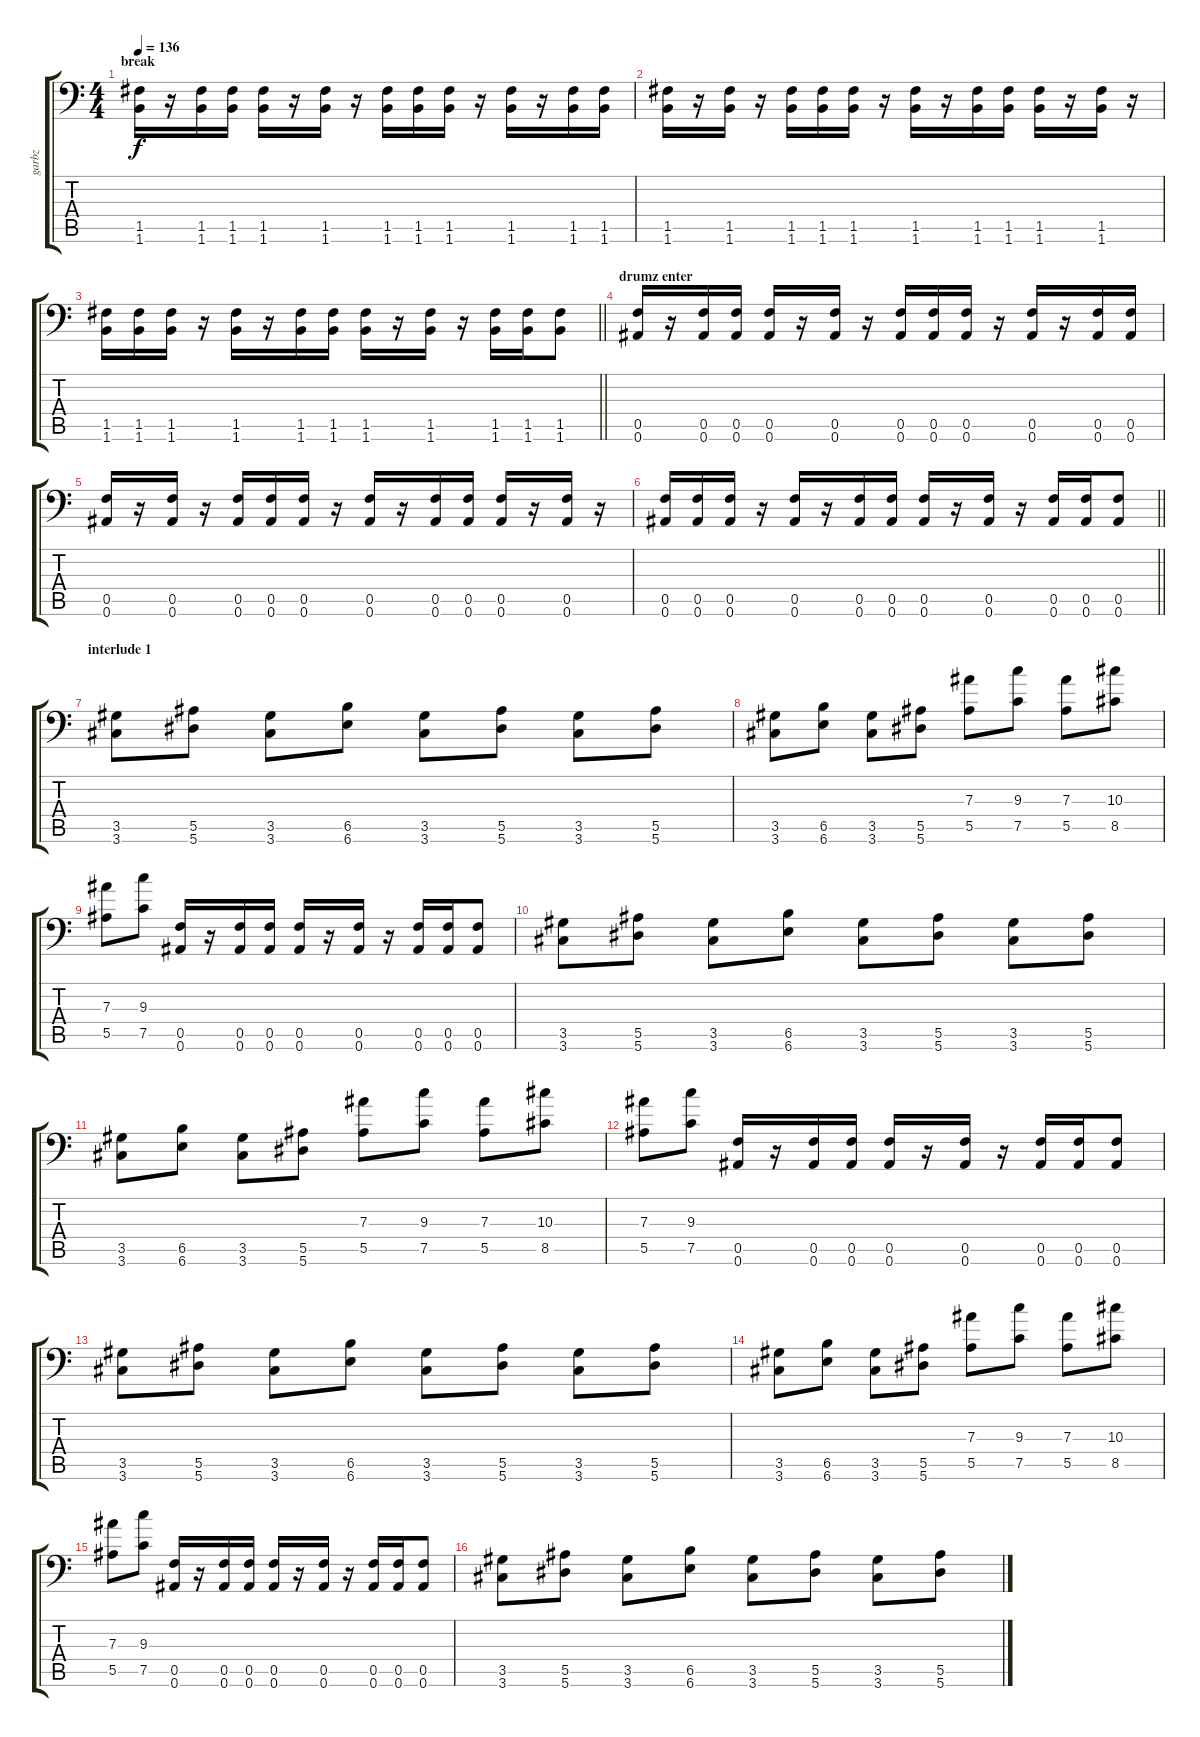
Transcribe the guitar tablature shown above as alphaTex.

\track ("garbz" "garbz") {instrument distortionguitar}
\staff {score tabs}
\tuning (C4 G3 Eb3 Bb2 F2 Bb1) {hide}
\ts (4 4)
\section ("" "break")
\tempo 136
\clef f4
\ks c
(1.5 1.6).16{dy f} r.16 (1.5 1.6).16 (1.5 1.6).16 (1.5 1.6).16 r.16 (1.5 1.6).16 r.16 (1.5 1.6).16 (1.5 1.6).16 (1.5 1.6).16 r.16 (1.5 1.6).16 r.16 (1.5 1.6).16 (1.5 1.6).16 |
(1.5 1.6).16 r.16 (1.5 1.6).16 r.16 (1.5 1.6).16 (1.5 1.6).16 (1.5 1.6).16 r.16 (1.5 1.6).16 r.16 (1.5 1.6).16 (1.5 1.6).16 (1.5 1.6).16 r.16 (1.5 1.6).16 r.16 |
\barLineRight lightlight
(1.5 1.6).16 (1.5 1.6).16 (1.5 1.6).16 r.16 (1.5 1.6).16 r.16 (1.5 1.6).16 (1.5 1.6).16 (1.5 1.6).16 r.16 (1.5 1.6).16 r.16 (1.5 1.6).16 (1.5 1.6).16 (1.5 1.6).8 |
\section ("" "drumz enter")
(0.5 0.6).16 r.16 (0.5 0.6).16 (0.5 0.6).16 (0.5 0.6).16 r.16 (0.5 0.6).16 r.16 (0.5 0.6).16 (0.5 0.6).16 (0.5 0.6).16 r.16 (0.5 0.6).16 r.16 (0.5 0.6).16 (0.5 0.6).16 |
(0.5 0.6).16 r.16 (0.5 0.6).16 r.16 (0.5 0.6).16 (0.5 0.6).16 (0.5 0.6).16 r.16 (0.5 0.6).16 r.16 (0.5 0.6).16 (0.5 0.6).16 (0.5 0.6).16 r.16 (0.5 0.6).16 r.16 |
\barLineRight lightlight
(0.5 0.6).16 (0.5 0.6).16 (0.5 0.6).16 r.16 (0.5 0.6).16 r.16 (0.5 0.6).16 (0.5 0.6).16 (0.5 0.6).16 r.16 (0.5 0.6).16 r.16 (0.5 0.6).16 (0.5 0.6).16 (0.5 0.6).8 |
\section ("" "interlude 1")
(3.5 3.6).8 (5.5 5.6).8 (3.5 3.6).8 (6.5 6.6).8 (3.5 3.6).8 (5.5 5.6).8 (3.5 3.6).8 (5.5 5.6).8 |
(3.5 3.6).8 (6.5 6.6).8 (3.5 3.6).8 (5.5 5.6).8 (7.3 5.5).8 (9.3 7.5).8 (7.3 5.5).8 (10.3 8.5).8 |
(7.3 5.5).8 (9.3 7.5).8 (0.5 0.6).16 r.16 (0.5 0.6).16 (0.5 0.6).16 (0.5 0.6).16 r.16 (0.5 0.6).16 r.16 (0.5 0.6).16 (0.5 0.6).16 (0.5 0.6).8 |
(3.5 3.6).8 (5.5 5.6).8 (3.5 3.6).8 (6.5 6.6).8 (3.5 3.6).8 (5.5 5.6).8 (3.5 3.6).8 (5.5 5.6).8 |
(3.5 3.6).8 (6.5 6.6).8 (3.5 3.6).8 (5.5 5.6).8 (7.3 5.5).8 (9.3 7.5).8 (7.3 5.5).8 (10.3 8.5).8 |
(7.3 5.5).8 (9.3 7.5).8 (0.5 0.6).16 r.16 (0.5 0.6).16 (0.5 0.6).16 (0.5 0.6).16 r.16 (0.5 0.6).16 r.16 (0.5 0.6).16 (0.5 0.6).16 (0.5 0.6).8 |
(3.5 3.6).8 (5.5 5.6).8 (3.5 3.6).8 (6.5 6.6).8 (3.5 3.6).8 (5.5 5.6).8 (3.5 3.6).8 (5.5 5.6).8 |
(3.5 3.6).8 (6.5 6.6).8 (3.5 3.6).8 (5.5 5.6).8 (7.3 5.5).8 (9.3 7.5).8 (7.3 5.5).8 (10.3 8.5).8 |
(7.3 5.5).8 (9.3 7.5).8 (0.5 0.6).16 r.16 (0.5 0.6).16 (0.5 0.6).16 (0.5 0.6).16 r.16 (0.5 0.6).16 r.16 (0.5 0.6).16 (0.5 0.6).16 (0.5 0.6).8 |
(3.5 3.6).8 (5.5 5.6).8 (3.5 3.6).8 (6.5 6.6).8 (3.5 3.6).8 (5.5 5.6).8 (3.5 3.6).8 (5.5 5.6).8
